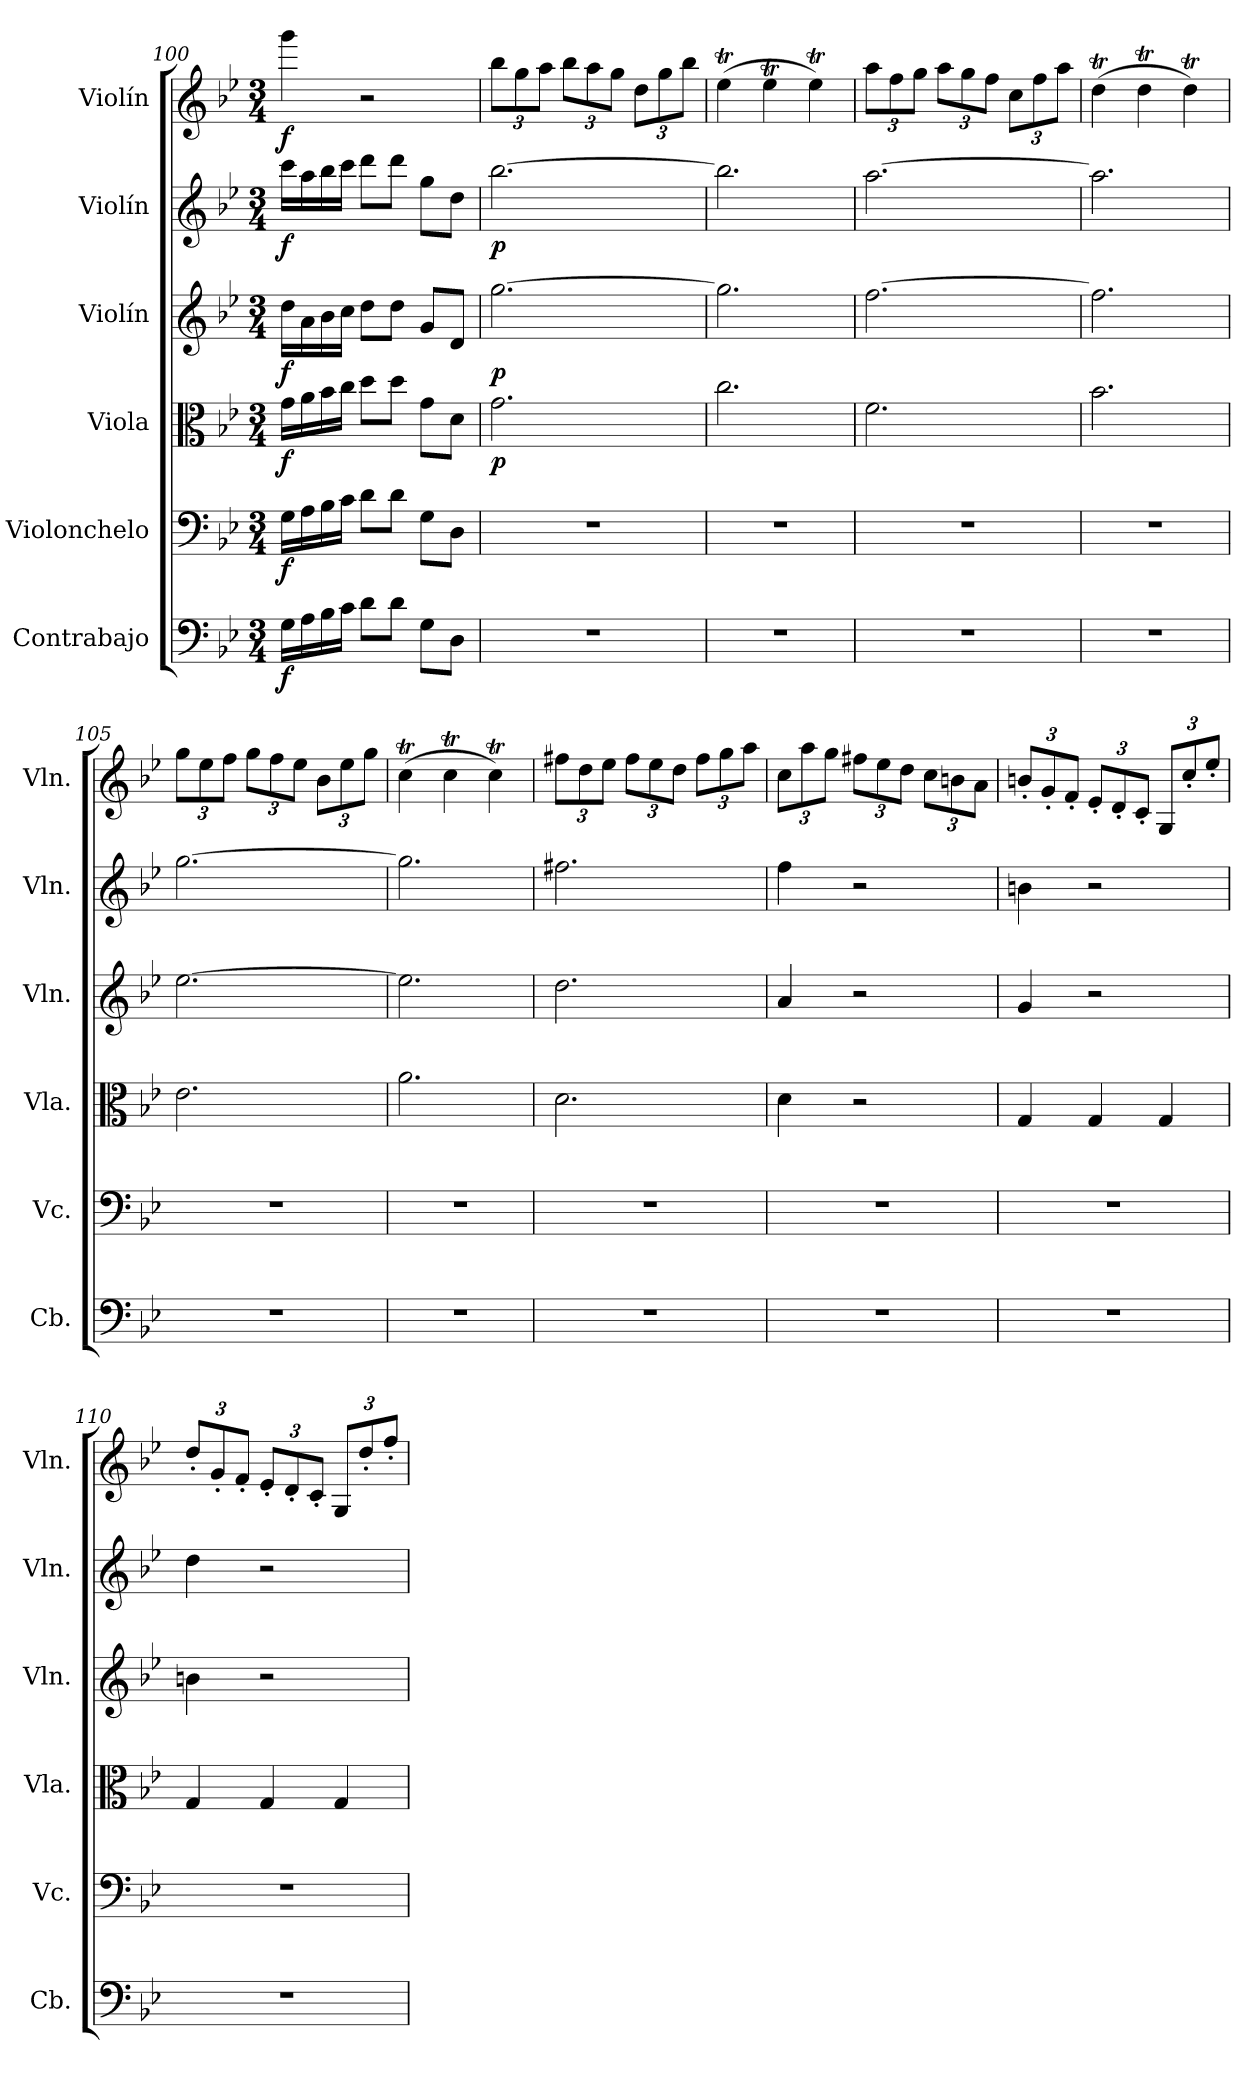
**kern	**dynam	**kern	**dynam	**kern	**dynam	**kern	**dynam	**kern	**dynam	**kern	**dynam
*part6	*part6	*part5	*part5	*part4	*part4	*part3	*part3	*part2	*part2	*part1	*part1
*staff6	*staff6	*staff5	*staff5	*staff4	*staff4	*staff3	*staff3	*staff2	*staff2	*staff1	*staff1
*I"Contrabajo	*	*I"Violonchelo	*	*I"Viola	*	*I"Violín	*	*I"Violín	*	*I"Violín	*
*I'Cb.	*	*I'Vc.	*	*I'Vla.	*	*I'Vln.	*	*I'Vln.	*	*I'Vln.	*
*clefF4	*	*clefF4	*	*clefC3	*	*clefG2	*	*clefG2	*	*clefG2	*
*ITrd7c12	*	*	*	*	*	*	*	*	*	*	*
*k[b-e-]	*	*k[b-e-]	*	*k[b-e-]	*	*k[b-e-]	*	*k[b-e-]	*	*k[b-e-]	*
*M3/4	*	*M3/4	*	*M3/4	*	*M3/4	*	*M3/4	*	*M3/4	*
=100	=100	=100	=100	=100	=100	=100	=100	=100	=100	=100	=100
!	!LO:DY:b	!	!LO:DY:b	!	!LO:DY:b	!	!LO:DY:b	!	!LO:DY:b	!	!LO:DY:b
16GG\LL	f	16G\LL	f	16g\LL	f	16dd\LL	f	16ccc\LL	f	4ggg\	f
16AA\	.	16A\	.	16a\	.	16a\	.	16aa\	.	.	.
16BB-\	.	16B-\	.	16b-\	.	16b-\	.	16bb-\	.	.	.
16C\JJ	.	16c\JJ	.	16cc\JJ	.	16cc\JJ	.	16ccc\JJ	.	.	.
8D\L	.	8d\L	.	8dd\L	.	8dd\L	.	8ddd\L	.	2r	.
8D\J	.	8d\J	.	8dd\J	.	8dd\J	.	8ddd\J	.	.	.
8GG\L	.	8G\L	.	8g\L	.	8g/L	.	8gg\L	.	.	.
8DD\J	.	8D\J	.	8d\J	.	8d/J	.	8dd\J	.	.	.
=101	=101	=101	=101	=101	=101	=101	=101	=101	=101	=101	=101
*	*	*	*	*	*	*	*	*	*	*Xbrackettup	*
!	!	!	!	!	!LO:DY:b	!	!LO:DY:b	!	!LO:DY:b	!	!
2.r	.	2.r	.	2.g\	p	[2.gg\	p	[2.bb-\	p	12bb-\L	.
.	.	.	.	.	.	.	.	.	.	12gg\	.
.	.	.	.	.	.	.	.	.	.	12aa\J	.
.	.	.	.	.	.	.	.	.	.	12bb-\L	.
.	.	.	.	.	.	.	.	.	.	12aa\	.
.	.	.	.	.	.	.	.	.	.	12gg\J	.
.	.	.	.	.	.	.	.	.	.	12dd\L	.
.	.	.	.	.	.	.	.	.	.	12gg\	.
.	.	.	.	.	.	.	.	.	.	12bb-\J	.
=102	=102	=102	=102	=102	=102	=102	=102	=102	=102	=102	=102
2.r	.	2.r	.	2.cc\	.	2.gg\]	.	2.bb-\]	.	(>4ee-T\	.
.	.	.	.	.	.	.	.	.	.	4ee-T\	.
.	.	.	.	.	.	.	.	.	.	4ee-T\)	.
!!LO:PB:g=z
=103	=103	=103	=103	=103	=103	=103	=103	=103	=103	=103	=103
2.r	.	2.r	.	2.f\	.	[2.ff\	.	[2.aa\	.	12aa\L	.
.	.	.	.	.	.	.	.	.	.	12ff\	.
.	.	.	.	.	.	.	.	.	.	12gg\J	.
.	.	.	.	.	.	.	.	.	.	12aa\L	.
.	.	.	.	.	.	.	.	.	.	12gg\	.
.	.	.	.	.	.	.	.	.	.	12ff\J	.
.	.	.	.	.	.	.	.	.	.	12cc\L	.
.	.	.	.	.	.	.	.	.	.	12ff\	.
.	.	.	.	.	.	.	.	.	.	12aa\J	.
=104	=104	=104	=104	=104	=104	=104	=104	=104	=104	=104	=104
2.r	.	2.r	.	2.b-\	.	2.ff\]	.	2.aa\]	.	(>4ddt\	.
.	.	.	.	.	.	.	.	.	.	4ddt\	.
.	.	.	.	.	.	.	.	.	.	4ddt\)	.
=105	=105	=105	=105	=105	=105	=105	=105	=105	=105	=105	=105
2.r	.	2.r	.	2.e-\	.	[2.ee-\	.	[2.gg\	.	12gg\L	.
.	.	.	.	.	.	.	.	.	.	12ee-\	.
.	.	.	.	.	.	.	.	.	.	12ff\J	.
.	.	.	.	.	.	.	.	.	.	12gg\L	.
.	.	.	.	.	.	.	.	.	.	12ff\	.
.	.	.	.	.	.	.	.	.	.	12ee-\J	.
.	.	.	.	.	.	.	.	.	.	12b-\L	.
.	.	.	.	.	.	.	.	.	.	12ee-\	.
.	.	.	.	.	.	.	.	.	.	12gg\J	.
=106	=106	=106	=106	=106	=106	=106	=106	=106	=106	=106	=106
2.r	.	2.r	.	2.a\	.	2.ee-\]	.	2.gg\]	.	(>4ccT\	.
.	.	.	.	.	.	.	.	.	.	4ccT\	.
.	.	.	.	.	.	.	.	.	.	4ccT\)	.
=107	=107	=107	=107	=107	=107	=107	=107	=107	=107	=107	=107
2.r	.	2.r	.	2.d\	.	2.dd\	.	2.ff#X\	.	12ff#X\L	.
.	.	.	.	.	.	.	.	.	.	12dd\	.
.	.	.	.	.	.	.	.	.	.	12ee-\J	.
.	.	.	.	.	.	.	.	.	.	12ff#\L	.
.	.	.	.	.	.	.	.	.	.	12ee-\	.
.	.	.	.	.	.	.	.	.	.	12dd\J	.
.	.	.	.	.	.	.	.	.	.	12ff#\L	.
.	.	.	.	.	.	.	.	.	.	12gg\	.
.	.	.	.	.	.	.	.	.	.	12aa\J	.
=108	=108	=108	=108	=108	=108	=108	=108	=108	=108	=108	=108
2.r	.	2.r	.	4d\	.	4a/	.	4ff\	.	12cc\L	.
.	.	.	.	.	.	.	.	.	.	12aa\	.
.	.	.	.	.	.	.	.	.	.	12gg\J	.
.	.	.	.	2r	.	2r	.	2r	.	12ff#X\L	.
.	.	.	.	.	.	.	.	.	.	12ee-\	.
.	.	.	.	.	.	.	.	.	.	12dd\J	.
.	.	.	.	.	.	.	.	.	.	12cc\L	.
.	.	.	.	.	.	.	.	.	.	12bn\	.
.	.	.	.	.	.	.	.	.	.	12a\J	.
!!LO:LB:g=z
=109	=109	=109	=109	=109	=109	=109	=109	=109	=109	=109	=109
2.r	.	2.r	.	4G/	.	4g/	.	4bn\	.	12bn'/L	.
.	.	.	.	.	.	.	.	.	.	12g'/	.
.	.	.	.	.	.	.	.	.	.	12f'/J	.
.	.	.	.	4G/	.	2r	.	2r	.	12e-'/L	.
.	.	.	.	.	.	.	.	.	.	12d'/	.
.	.	.	.	.	.	.	.	.	.	12c'/J	.
.	.	.	.	4G/	.	.	.	.	.	12G/L	.
.	.	.	.	.	.	.	.	.	.	12cc'/	.
.	.	.	.	.	.	.	.	.	.	12ee-'/J	.
=110	=110	=110	=110	=110	=110	=110	=110	=110	=110	=110	=110
2.r	.	2.r	.	4G/	.	4bn\	.	4dd\	.	12dd'/L	.
.	.	.	.	.	.	.	.	.	.	12g'/	.
.	.	.	.	.	.	.	.	.	.	12f'/J	.
.	.	.	.	4G/	.	2r	.	2r	.	12e-'/L	.
.	.	.	.	.	.	.	.	.	.	12d'/	.
.	.	.	.	.	.	.	.	.	.	12c'/J	.
.	.	.	.	4G/	.	.	.	.	.	12G/L	.
.	.	.	.	.	.	.	.	.	.	12dd'/	.
.	.	.	.	.	.	.	.	.	.	12ff'/J	.
=	=	=	=	=	=	=	=	=	=	=	=
*-	*-	*-	*-	*-	*-	*-	*-	*-	*-	*-	*-
